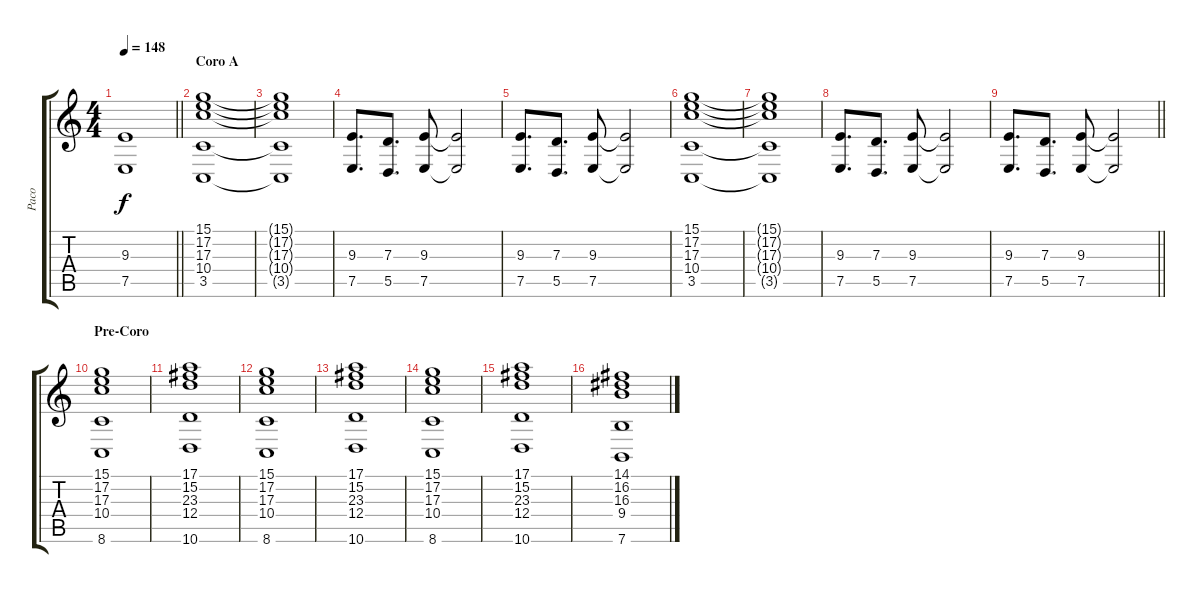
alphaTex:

\track ("Paco" "Paco") {instrument stringensemble1}
\staff {score tabs}
\tuning (E4 B3 G3 D3 A2 E2) {hide}
\ts (4 4)
\tempo 148
\clef g2
\barLineRight lightlight
\ks c
(9.3 7.5).1{dy f} |
\section ("" "Coro A")
(15.1 17.2 17.3 10.4 3.5).1 |
(15.1{t} 17.2{t} 17.3{t} 10.4{t} 3.5{t}).1 |
(9.3 7.5).8{d} (7.3 5.5).8{d} (9.3 7.5).8 (9.3{t} 7.5{t}).2 |
(9.3 7.5).8{d} (7.3 5.5).8{d} (9.3 7.5).8 (9.3{t} 7.5{t}).2 |
(15.1 17.2 17.3 10.4 3.5).1 |
(15.1{t} 17.2{t} 17.3{t} 10.4{t} 3.5{t}).1 |
(9.3 7.5).8{d} (7.3 5.5).8{d} (9.3 7.5).8 (9.3{t} 7.5{t}).2 |
\barLineRight lightlight
(9.3 7.5).8{d} (7.3 5.5).8{d} (9.3 7.5).8 (9.3{t} 7.5{t}).2 |
\section ("" "Pre-Coro")
(15.1 17.2 17.3 10.4 8.6).1 |
(17.1 15.2 23.3 12.4 10.6).1 |
(15.1 17.2 17.3 10.4 8.6).1 |
(17.1 15.2 23.3 12.4 10.6).1 |
(15.1 17.2 17.3 10.4 8.6).1 |
(17.1 15.2 23.3 12.4 10.6).1 |
(14.1 16.2 16.3 9.4 7.6).1
